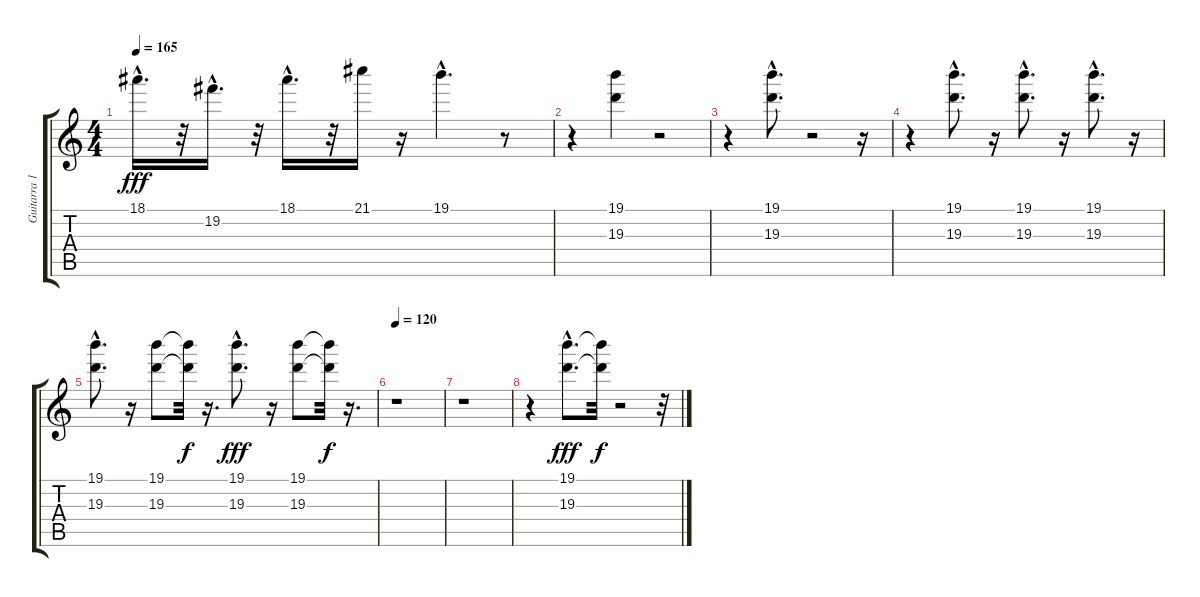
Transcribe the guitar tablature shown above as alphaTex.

\track ("Guitarra 1" "Guitarra 1") {instrument distortionguitar}
\staff {score tabs}
\tuning (E4 B3 G3 D3 A2 E2) {hide}
\ts (4 4)
\tempo 165
\clef g2
\ks c
18.1{hac}.16{d dy fff} r.32 19.2{hac}.16{d} r.32 18.1{hac}.16{d} r.32 21.1.16 r.16 19.1{hac}.4{d} r.8 |
r.4 (19.1 19.3).4 r.2 |
r.4 (19.1{hac} 19.3{hac}).8{d} r.2 r.16 |
r.4 (19.1{hac} 19.3).8{d} r.16 (19.1{hac} 19.3).8{d} r.16 (19.1{hac} 19.3).8{d} r.16 |
(19.1{hac} 19.3).8{d} r.16 (19.1 19.3).8 (19.1{t} 19.3{t}).32{dy f} r.16{d} (19.1{hac} 19.3{hac}).8{d dy fff} r.16 (19.1 19.3).8 (19.1{t} 19.3{t}).32{dy f} r.16{d} |
\tempo 120
r.1 |
r.1 |
r.4 (19.1{hac} 19.3{hac}).8{d dy fff} (19.1{t} 19.3{t}).32{dy f} r.2 r.32
